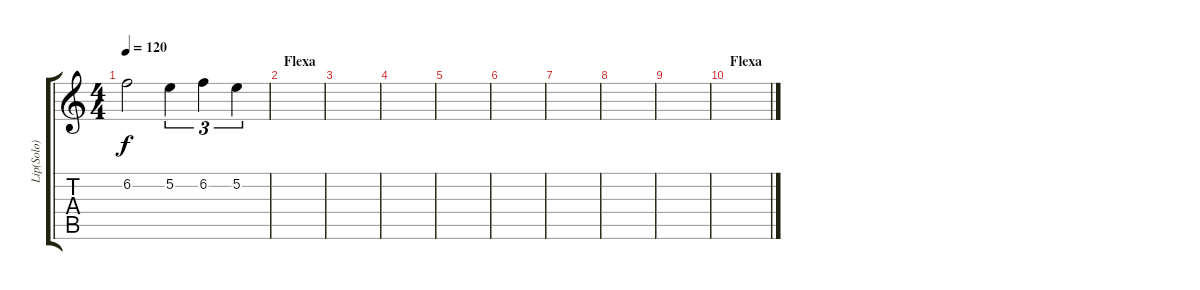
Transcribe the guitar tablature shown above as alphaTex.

\track ("Lip(Solo)" "Lip(Solo)") {instrument distortionguitar}
\staff {score tabs}
\tuning (E4 B3 G3 D3 A2 E2) {hide}
\ts (4 4)
\tempo 120
\clef g2
\ks c
6.2.2{dy f} 5.2.4{tu (3 2)} 6.2.4{tu (3 2)} 5.2.4{tu (3 2)} |
\section ("" "Flexa")
|
|
|
|
|
|
|
|
\section ("" "Flexa")
